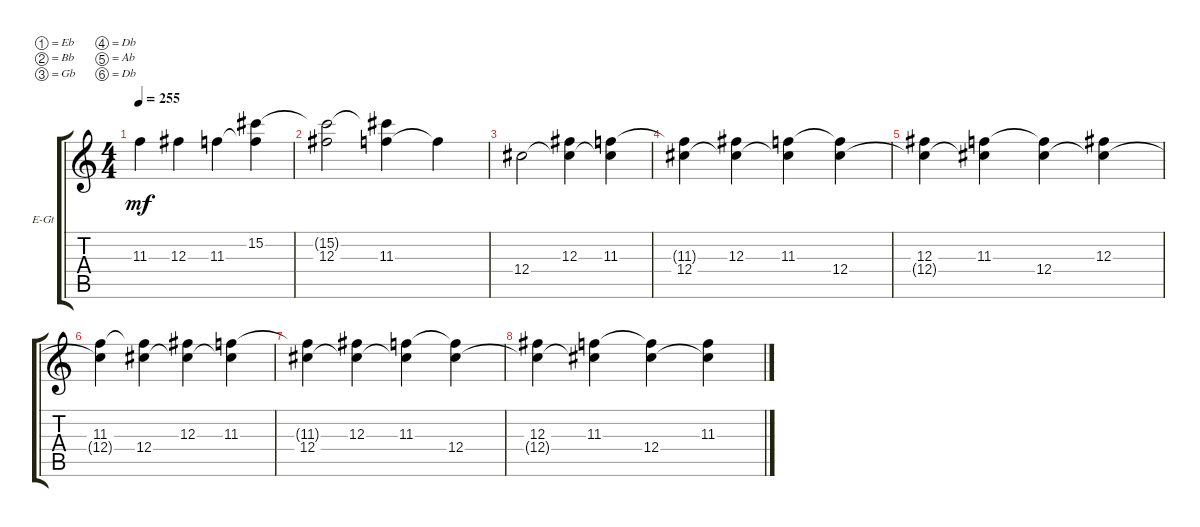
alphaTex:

\bracketExtendMode groupsimilarinstruments
\firstSystemTrackNameOrientation horizontal
\otherSystemsTrackNameOrientation horizontal
\track ("Guitar One" "E-Gt") {instrument electricguitarclean}
\staff {score tabs}
\tuning (Eb4 Bb3 Gb3 Db3 Ab2 Db2)
\ts (4 4)
\tempo 255
\clef g2
\ks c
11.3.4{dy mf} 12.3.4 11.3.4 (15.2 11.3{t}).4 |
(15.2{t} 12.3).2 (15.2{t} 11.3).4 11.3{t}.4 |
12.4.2 (12.3 12.4{t}).4 (11.3 12.4{t}).4 |
(12.4 11.3{t}).4 (12.3 12.4{t}).4 (11.3 12.4{t}).4 (12.4 11.3{t}).4 |
(12.3 12.4{t}).4 (11.3 12.4{t}).4 (12.4 11.3{t}).4 (12.3 12.4{t}).4 |
(11.3 12.4{t}).4 (12.4 11.3{t}).4 (12.3 12.4{t}).4 (11.3 12.4{t}).4 |
(12.4 11.3{t}).4 (12.3 12.4{t}).4 (11.3 12.4{t}).4 (12.4 11.3{t}).4 |
(12.3 12.4{t}).4 (11.3 12.4{t}).4 (12.4 11.3{t}).4 (11.3 12.4{t}).4
